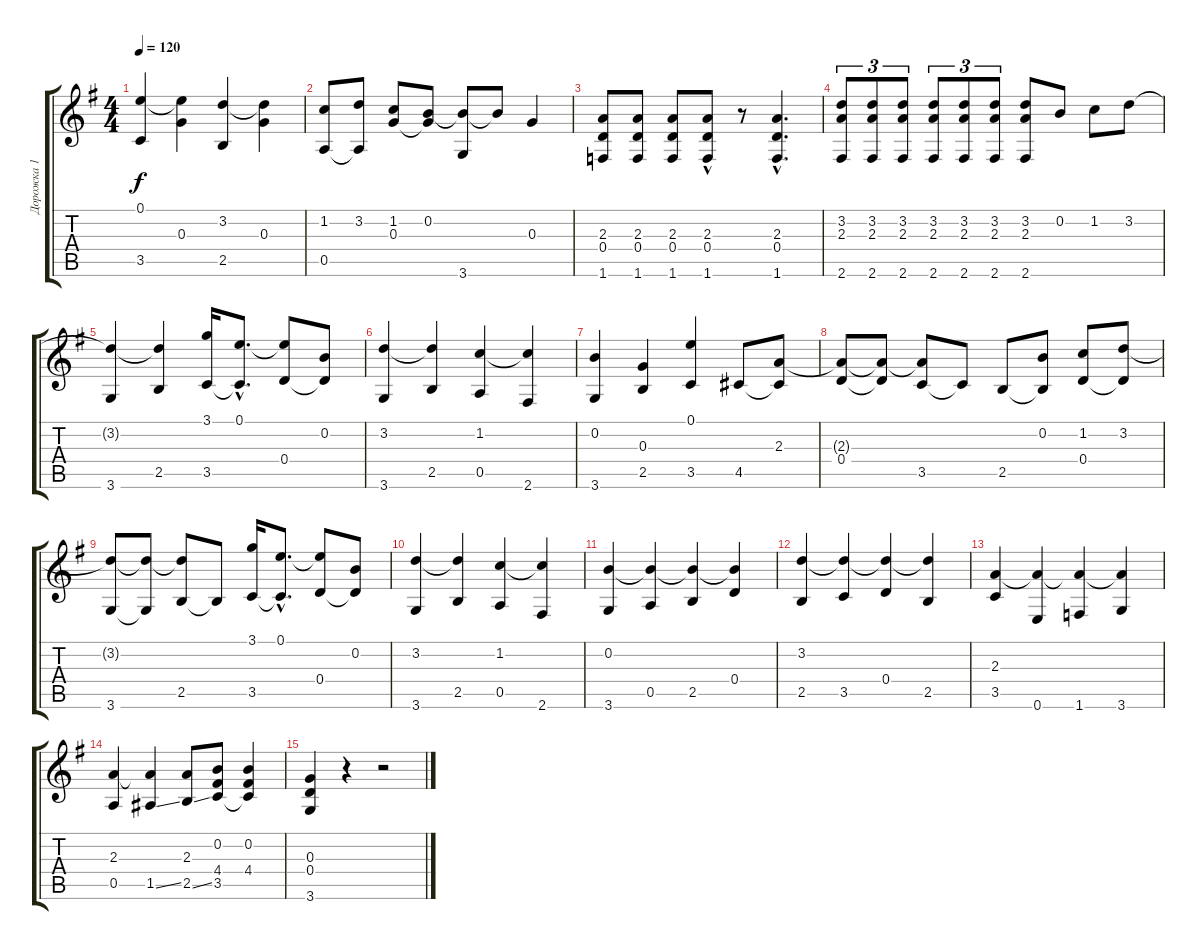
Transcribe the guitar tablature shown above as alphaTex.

\track ("Дорожка 1" "Дорожка 1") {instrument acousticguitarnylon}
\staff {score tabs}
\tuning (E4 B3 G3 D3 A2 E2) {hide}
\ts (4 4)
\tempo 120
\clef g2
\ks g
(0.1 3.5).4{dy f} (0.1{t} 0.3).4 (3.2 2.5).4 (3.2{t} 0.3).4 |
(1.2 0.5).8 (3.2 0.5{t}).8 (1.2 0.3).8 (0.2 0.3{t}).8 (0.2{t} 3.6).8 0.2{t}.8 0.3.4 |
(2.3 0.4 1.6).8 (2.3 0.4 1.6).8 (2.3 0.4 1.6).8 (2.3 0.4 1.6{hac}).8 r.8 (2.3{hac} 0.4{hac} 1.6{hac}).4{d} |
(3.2 2.3 2.6).8{tu (3 2) volume 16} (3.2 2.3 2.6).8{tu (3 2)} (3.2 2.3 2.6).8{tu (3 2)} (3.2 2.3 2.6).8{tu (3 2)} (3.2 2.3 2.6).8{tu (3 2)} (3.2 2.3 2.6).8{tu (3 2)} (3.2 2.3 2.6).8{volume 14} 0.2.8{volume 12} 1.2.8 3.2.8 |
(3.2{t} 3.6).4 (3.2{t} 2.5).4 (3.1 3.5).16 (0.1{hac} 3.5{hac t}).8{d} (0.1{t} 0.4).8 (0.2 0.4{t}).8 |
(3.2 3.6).4 (3.2{t} 2.5).4 (1.2 0.5).4 (1.2{t} 2.6).4 |
(0.2 3.6).4 (0.3 2.5).4 (0.1 3.5).4 4.5.8 (2.3 4.5{t}).8 |
(2.3{t} 0.4).8 (2.3{t} 0.4{t}).8 (2.3{t} 3.5).8 3.5{t}.8 2.5.8 (0.2 2.5{t}).8 (1.2 0.4).8 (3.2 0.4{t}).8 |
(3.2{t} 3.6).8 (3.2{t} 3.6{t}).8 (3.2{t} 2.5).8 2.5{t}.8 (3.1 3.5).16 (0.1{hac} 3.5{hac t}).8{d} (0.1{t} 0.4).8 (0.2 0.4{t}).8 |
(3.2 3.6).4 (3.2{t} 2.5).4 (1.2 0.5).4 (1.2{t} 2.6).4 |
(0.2 3.6).4 (0.2{t} 0.5).4 (0.2{t} 2.5).4 (0.2{t} 0.4).4 |
(3.2 2.5).4 (3.2{t} 3.5).4 (3.2{t} 0.4).4 (3.2{t} 2.5).4 |
(2.3 3.5).4 (2.3{t} 0.6).4 (2.3{t} 1.6).4 (2.3{t} 3.6).4 |
(2.3 0.5).4 (2.3{t} 1.5{ss}).4 (2.3 2.5{ss}).8 (0.2 4.4 3.5).8 (0.2 4.4 3.5{t}).4 |
(0.3 0.4 3.6).4 r.4 r.2
